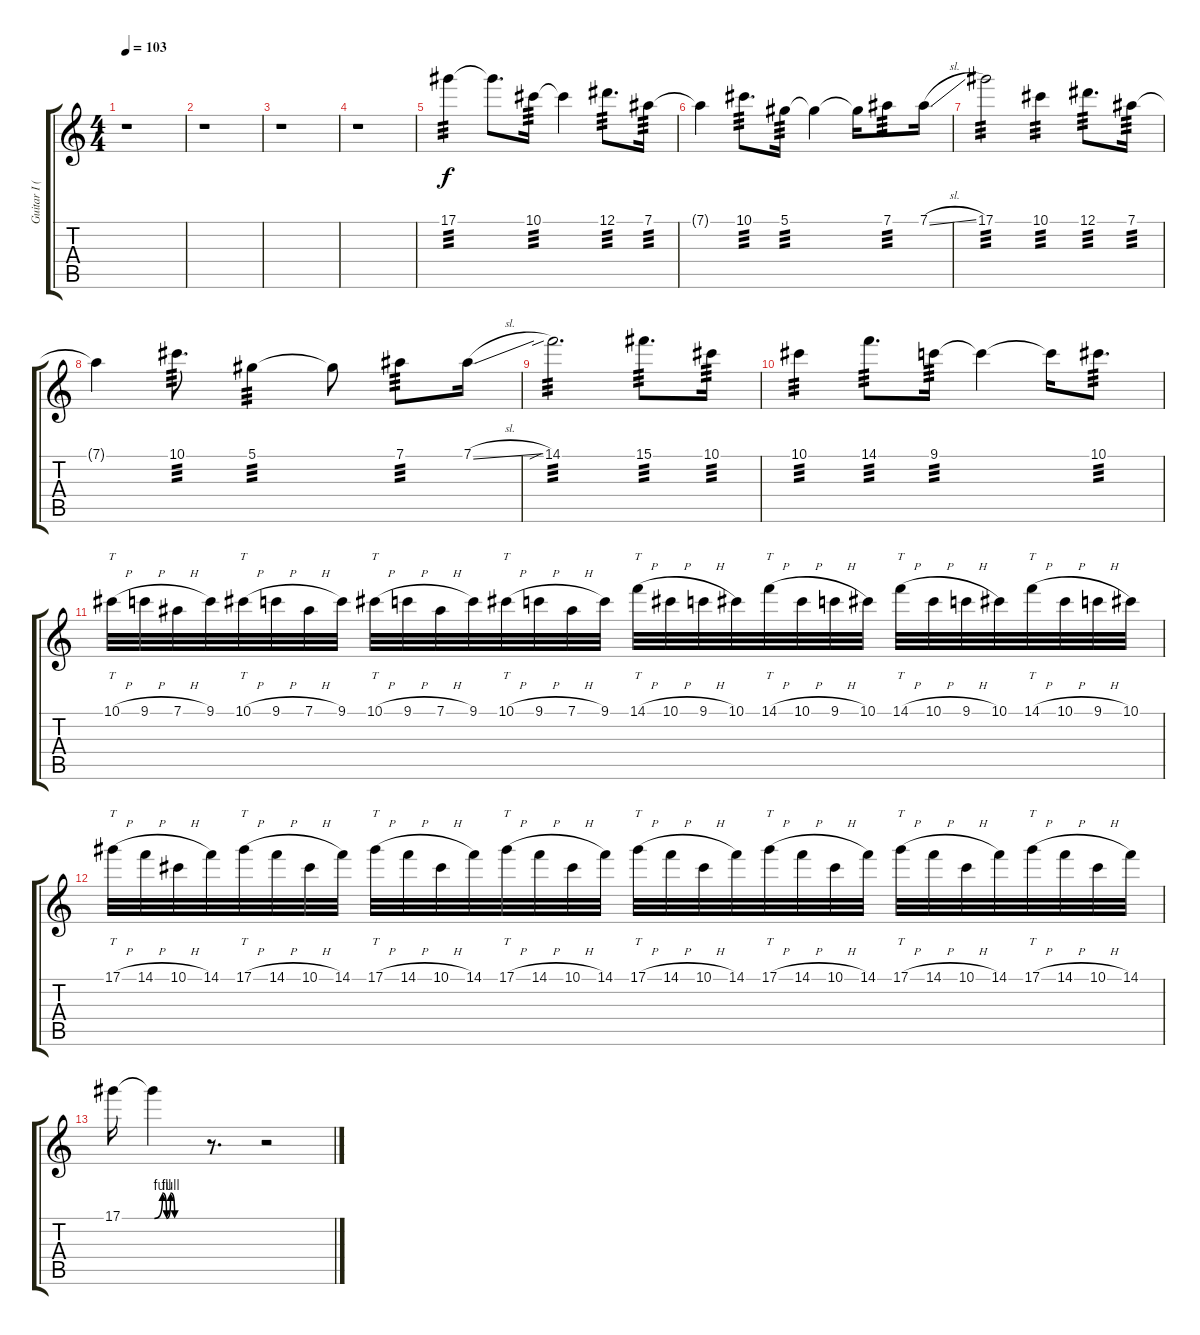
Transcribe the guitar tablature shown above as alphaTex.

\track ("Guitar I (Left)" "Guitar I (") {instrument overdrivenguitar}
\staff {score tabs}
\tuning (Eb4 Bb3 Gb3 Db3 Ab2 Eb2) {hide}
\ts (4 4)
\tempo 103
\clef g2
\ks c
r.1{dy f} |
r.1 |
r.1 |
r.1 |
17.1.4{tp 3} 17.1{t}.8{d} 10.1.16{tp 3} 10.1{t}.4 12.1.8{d tp 3} 7.1.16{tp 3} |
7.1{t}.4 10.1.8{d tp 3} 5.1.16{tp 3} 5.1{t}.4 5.1{t}.16 7.1.8{tp 3} 7.1{sl}.16 |
17.1.2{tp 3} 10.1.4{tp 3} 12.1.8{d tp 3} 7.1.16{tp 3} |
7.1{t}.4 10.1.8{d tp 3} 5.1.4{tp 3} 5.1{t}.8 7.1.8{tp 3} 7.1{sl}.16 |
14.1{sib}.2{d tp 3} 15.1.8{d tp 3} 10.1.16{tp 3} |
10.1.4{tp 3} 14.1.8{d tp 3} 9.1.16{tp 3} 9.1{t}.4 9.1{t}.16 10.1.8{d tp 3} |
10.1{h}.32{tt} 9.1{h}.32 7.1{h}.32 9.1.32 10.1{h}.32{tt} 9.1{h}.32 7.1{h}.32 9.1.32 10.1{h}.32{tt} 9.1{h}.32 7.1{h}.32 9.1.32 10.1{h}.32{tt} 9.1{h}.32 7.1{h}.32 9.1.32 14.1{h}.32{tt} 10.1{h}.32 9.1{h}.32 10.1.32 14.1{h}.32{tt} 10.1{h}.32 9.1{h}.32 10.1.32 14.1{h}.32{tt} 10.1{h}.32 9.1{h}.32 10.1.32 14.1{h}.32{tt} 10.1{h}.32 9.1{h}.32 10.1.32 |
17.1{h}.32{tt} 14.1{h}.32 10.1{h}.32 14.1.32 17.1{h}.32{tt} 14.1{h}.32 10.1{h}.32 14.1.32 17.1{h}.32{tt} 14.1{h}.32 10.1{h}.32 14.1.32 17.1{h}.32{tt} 14.1{h}.32 10.1{h}.32 14.1.32 17.1{h}.32{tt} 14.1{h}.32 10.1{h}.32 14.1.32 17.1{h}.32{tt} 14.1{h}.32 10.1{h}.32 14.1.32 17.1{h}.32{tt} 14.1{h}.32 10.1{h}.32 14.1.32 17.1{h}.32{tt} 14.1{h}.32 10.1{h}.32 14.1.32 |
17.1.16 17.1{be (custom 0 0 10 4 15 0 20 4 25 0 40 0 60 0) t}.4 r.8{d} r.2
